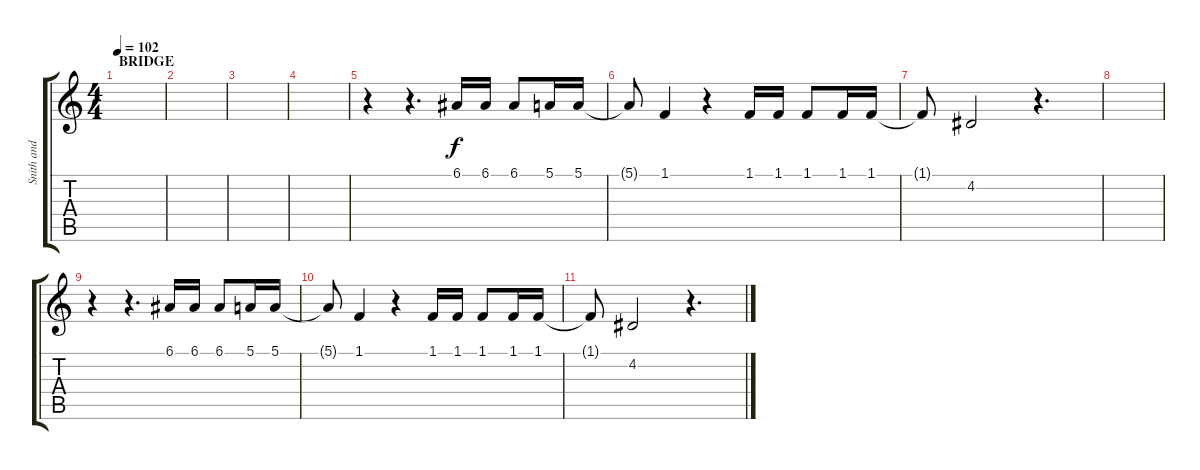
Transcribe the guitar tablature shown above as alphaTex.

\track ("Snith and second vocals" "Snith and ") {instrument pad3polysynth}
\staff {score tabs}
\tuning (E4 B3 G3 D3 A2 E2) {hide}
\ts (4 4)
\section ("" "BRIDGE")
\tempo 102
\clef g2
\ks c
|
|
|
|
r.4 r.4{d} 6.1.16 6.1.16 6.1.8 5.1.16 5.1.16 |
5.1{t}.8 1.1.4 r.4 1.1.16 1.1.16 1.1.8 1.1.16 1.1.16 |
1.1{t}.8 4.2.2 r.4{d} |
|
r.4 r.4{d} 6.1.16 6.1.16 6.1.8 5.1.16 5.1.16 |
5.1{t}.8 1.1.4 r.4 1.1.16 1.1.16 1.1.8 1.1.16 1.1.16 |
1.1{t}.8 4.2.2 r.4{d}
